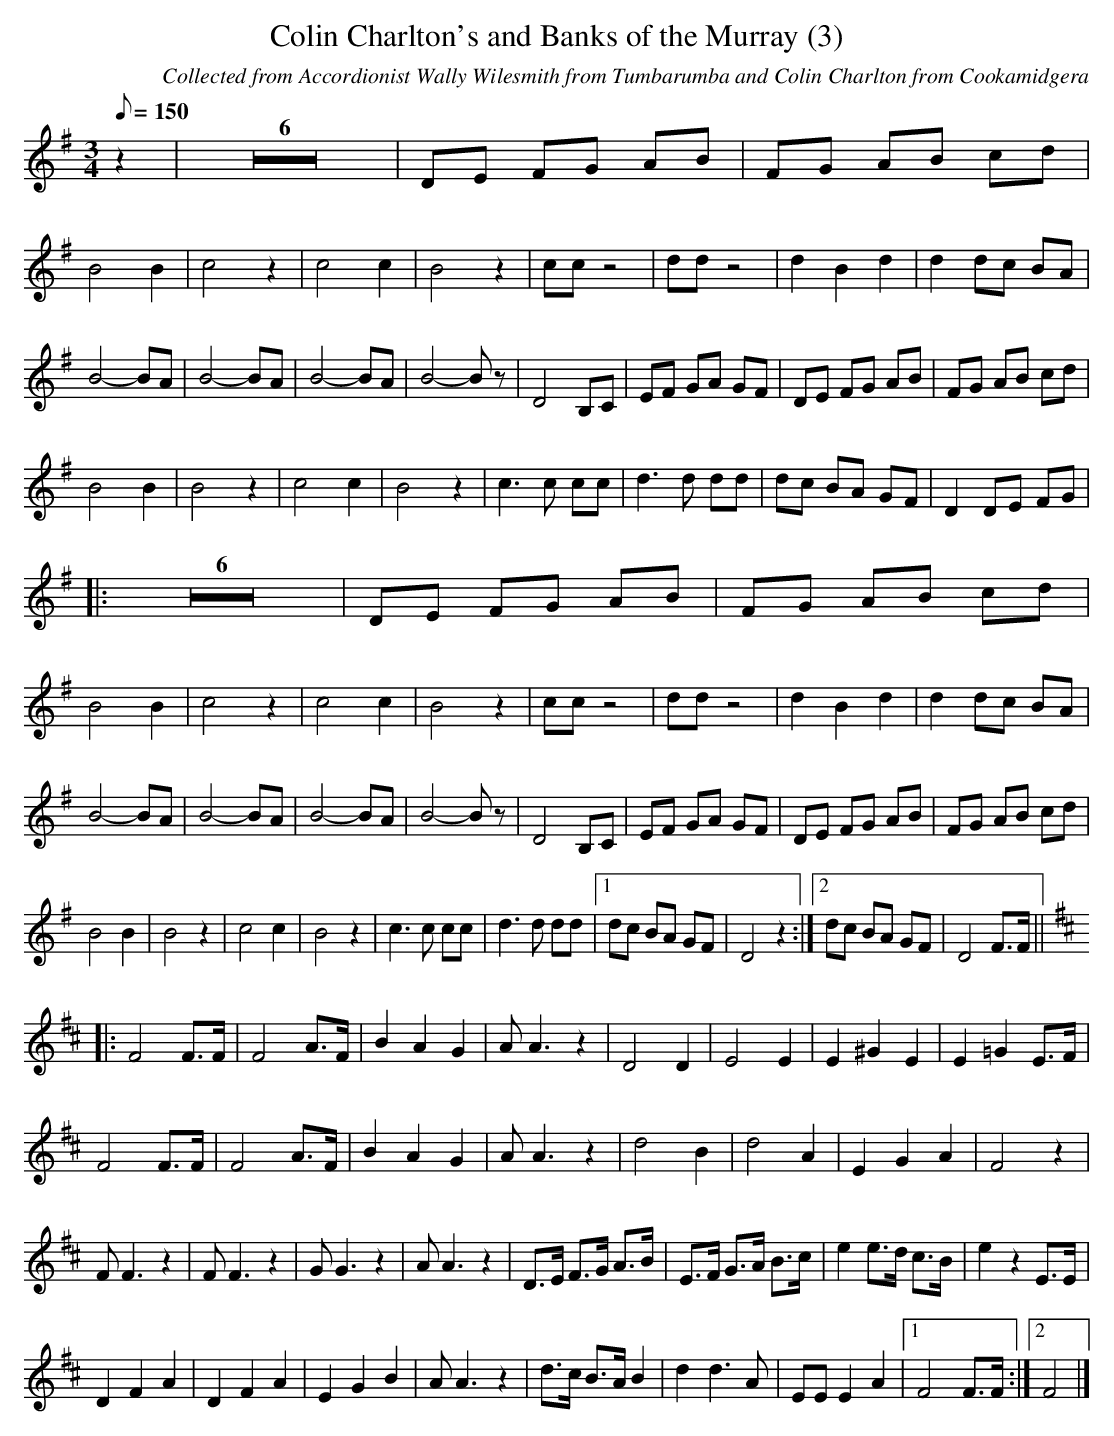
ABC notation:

X:1
T:Colin Charlton's and Banks of the Murray (3)
C:Collected from Accordionist Wally Wilesmith from Tumbarumba and Colin Charlton from Cookamidgera
M:3/4
L:1/8
Q:150
K:G
z2|Z6|DE FG AB|FG AB cd|
B4B2|c4z2|c4c2|B4z2|ccz4|ddz4|d2B2d2|d2dc BA|
B4-BA|B4-BA|B4-BA|B4-Bz|D4 B,C|EF GA GF|DE FG AB|FG AB cd|
B4B2|B4z2|c4c2|B4z2|c3c cc|d3d dd|dc BA GF|D2DE FG|
|:Z6|DE FG AB|FG AB cd|
B4B2|c4z2|c4c2|B4z2|ccz4|ddz4|d2B2d2|d2dc BA|
B4-BA|B4-BA|B4-BA|B4-Bz|D4 B,C|EF GA GF|DE FG AB|FG AB cd|
B4B2|B4z2|c4c2|B4z2|c3c cc|d3d dd|[1dc BA GF|D4z2:|[2dc BA GF|D4F>F||
K:D
|:F4 F>F|F4 A>F|B2A2G2|AA3z2|D4D2|E4E2|E2^G2E2|E2=G2E>F|
F4 F>F|F4 A>F|B2A2G2|AA3z2|d4B2|d4A2|E2G2A2|F4z2|
FF3z2|FF3z2|GG3z2|AA3z2|D>E F>G A>B|E>F G>A B>c|e2e>d c>B|e2z2E>E|
D2F2A2|D2F2A2|E2G2B2|AA3z2|d>c B>AB2|d2d3A|EEE2A2|[1F4F>F:|[2F4|]
